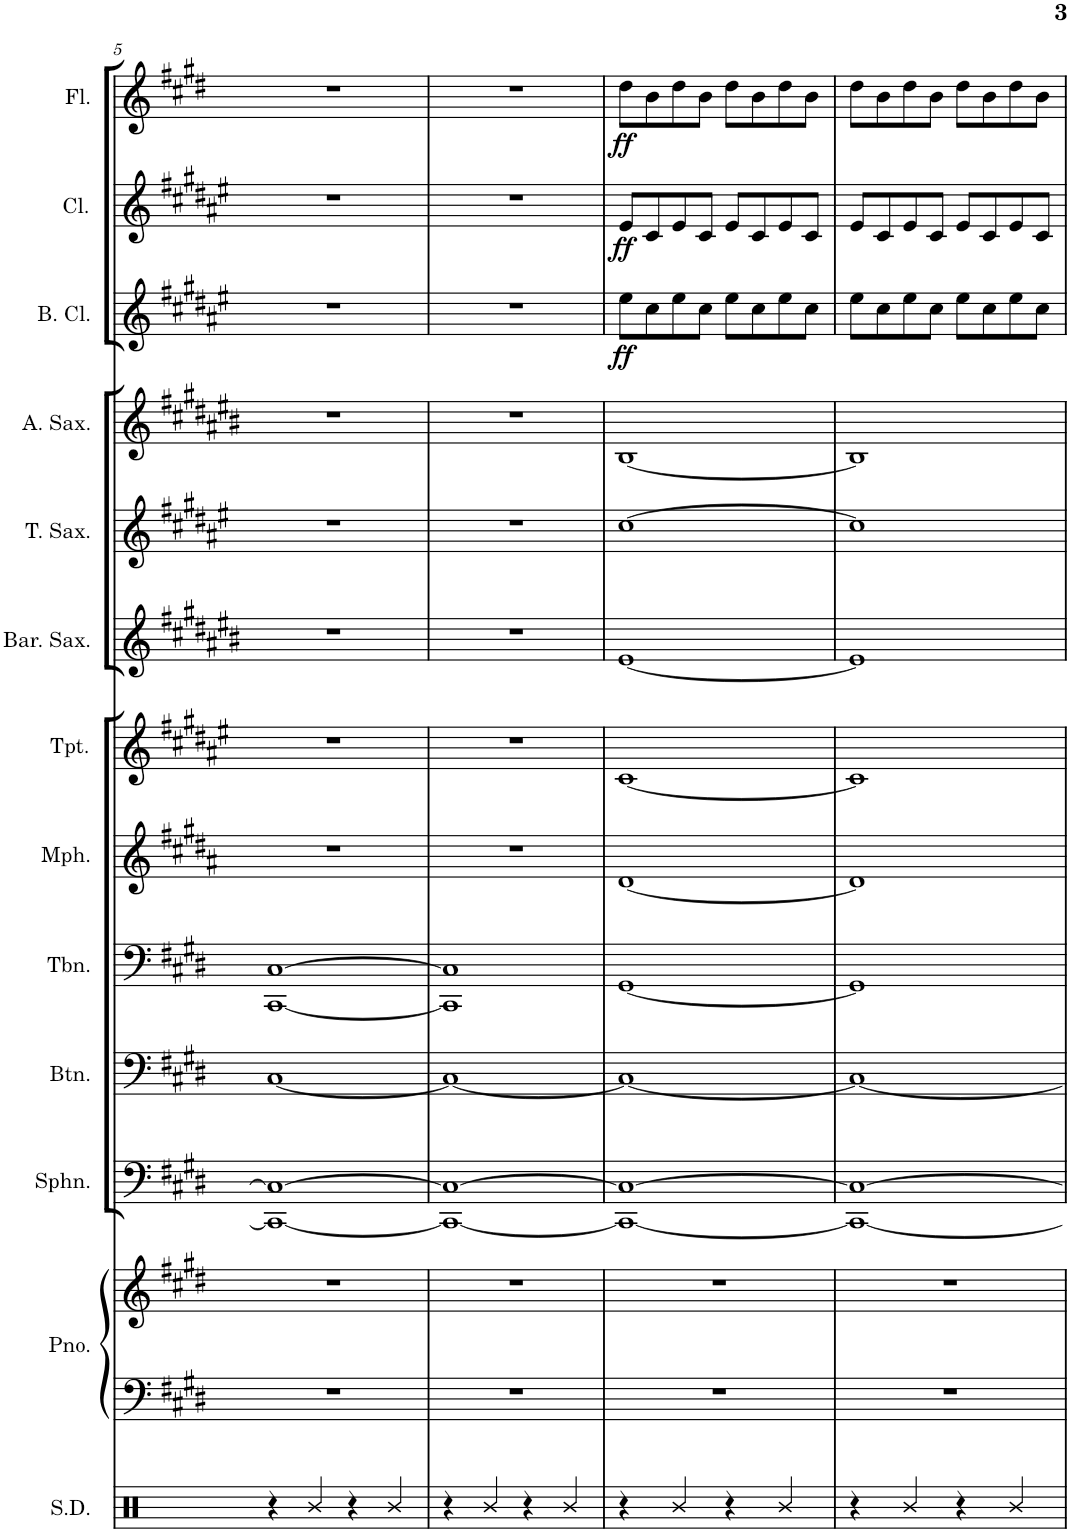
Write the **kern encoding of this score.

**kern	**kern	**kern	**kern	**kern	**kern	**kern	**kern	**kern	**kern	**kern	**kern	**dynam	**kern	**dynam	**kern	**dynam
*part13	*part12	*part12	*part11	*part10	*part9	*part8	*part7	*part6	*part5	*part4	*part3	*part3	*part2	*part2	*part1	*part1
*staff14	*staff13	*staff12	*staff11	*staff10	*staff9	*staff8	*staff7	*staff6	*staff5	*staff4	*staff3	*staff3	*staff2	*staff2	*staff1	*staff1
*I"Snare Drum	*I"Piano	*	*I"Sousaphone	*I"Baritone	*I"Trombone	*I"Mellophone	*I"Trumpet	*I"Baritone Sax	*I"Tenor Sax	*I"Alto Sax	*I"Bass Clarinet	*	*I"Clarinet	*	*I"Flute	*
*I'S.D.	*I'Pno.	*	*I'Sphn.	*I'Btn.	*I'Tbn.	*I'Mph.	*I'Tpt.	*I'Bar. Sax.	*I'T. Sax.	*I'A. Sax.	*I'B. Cl.	*	*I'Cl.	*	*I'Fl.	*
!!LO:PB:g=z
*clefX	*clefF4	*clefG2	*clefF4	*clefF4	*clefF4	*clefG2	*clefG2	*clefG2	*clefG2	*clefG2	*clefG2	*	*clefG2	*	*clefG2	*
*	*	*	*	*Trd4c7	*	*Trd4c7	*Trd1c2	*Trd12c21	*Trd8c14	*Trd5c9	*Trd8c14	*	*Trd1c2	*	*	*
*k[]	*k[f#c#g#d#]	*k[f#c#g#d#]	*k[f#c#g#d#]	*k[f#c#g#d#]	*k[f#c#g#d#]	*k[f#c#g#d#a#]	*k[f#c#g#d#a#e#]	*k[f#c#g#d#a#e#b#]	*k[f#c#g#d#a#e#]	*k[f#c#g#d#a#e#b#]	*k[f#c#g#d#a#e#]	*	*k[f#c#g#d#a#e#]	*	*k[f#c#g#d#]	*
*M4/4	*M4/4	*M4/4	*M4/4	*M4/4	*M4/4	*M4/4	*M4/4	*M4/4	*M4/4	*M4/4	*M4/4	*	*M4/4	*	*M4/4	*
=5	=5	=5	=5	=5	=5	=5	=5	=5	=5	=5	=5	=5	=5	=5	=5	=5
4r	1r	1r	1CC#_ 1C#_	[1C#	[1CC# [1C#	1r	1r	1r	1r	1r	1r	.	1r	.	1r	.
4R/	.	.	.	.	.	.	.	.	.	.	.	.	.	.	.	.
4r	.	.	.	.	.	.	.	.	.	.	.	.	.	.	.	.
4R/	.	.	.	.	.	.	.	.	.	.	.	.	.	.	.	.
=6	=6	=6	=6	=6	=6	=6	=6	=6	=6	=6	=6	=6	=6	=6	=6	=6
4r	1r	1r	1CC#_ 1C#_	1C#_	1CC#] 1C#]	1r	1r	1r	1r	1r	1r	.	1r	.	1r	.
4R/	.	.	.	.	.	.	.	.	.	.	.	.	.	.	.	.
4r	.	.	.	.	.	.	.	.	.	.	.	.	.	.	.	.
4R/	.	.	.	.	.	.	.	.	.	.	.	.	.	.	.	.
=7	=7	=7	=7	=7	=7	=7	=7	=7	=7	=7	=7	=7	=7	=7	=7	=7
!	!	!	!	!	!	!	!	!	!	!	!	!LO:DY:b	!	!LO:DY:b	!	!LO:DY:b
4r	1r	1r	1CC#_ 1C#_	1C#_	[1GG#	[1d#	[1c#	[1e#	[1cc#	[1B#	8ee#\L	ff	8e#/L	ff	8dd#\L	ff
.	.	.	.	.	.	.	.	.	.	.	8cc#\	.	8c#/	.	8b\	.
4R/	.	.	.	.	.	.	.	.	.	.	8ee#\	.	8e#/	.	8dd#\	.
.	.	.	.	.	.	.	.	.	.	.	8cc#\J	.	8c#/J	.	8b\J	.
4r	.	.	.	.	.	.	.	.	.	.	8ee#\L	.	8e#/L	.	8dd#\L	.
.	.	.	.	.	.	.	.	.	.	.	8cc#\	.	8c#/	.	8b\	.
4R/	.	.	.	.	.	.	.	.	.	.	8ee#\	.	8e#/	.	8dd#\	.
.	.	.	.	.	.	.	.	.	.	.	8cc#\J	.	8c#/J	.	8b\J	.
=8	=8	=8	=8	=8	=8	=8	=8	=8	=8	=8	=8	=8	=8	=8	=8	=8
4r	1r	1r	1CC#_ 1C#_	1C#_	1GG#]	1d#]	1c#]	1e#]	1cc#]	1B#]	8ee#\L	.	8e#/L	.	8dd#\L	.
.	.	.	.	.	.	.	.	.	.	.	8cc#\	.	8c#/	.	8b\	.
4R/	.	.	.	.	.	.	.	.	.	.	8ee#\	.	8e#/	.	8dd#\	.
.	.	.	.	.	.	.	.	.	.	.	8cc#\J	.	8c#/J	.	8b\J	.
4r	.	.	.	.	.	.	.	.	.	.	8ee#\L	.	8e#/L	.	8dd#\L	.
.	.	.	.	.	.	.	.	.	.	.	8cc#\	.	8c#/	.	8b\	.
4R/	.	.	.	.	.	.	.	.	.	.	8ee#\	.	8e#/	.	8dd#\	.
.	.	.	.	.	.	.	.	.	.	.	8cc#\J	.	8c#/J	.	8b\J	.
=	=	=	=	=	=	=	=	=	=	=	=	=	=	=	=	=
*-	*-	*-	*-	*-	*-	*-	*-	*-	*-	*-	*-	*-	*-	*-	*-	*-
